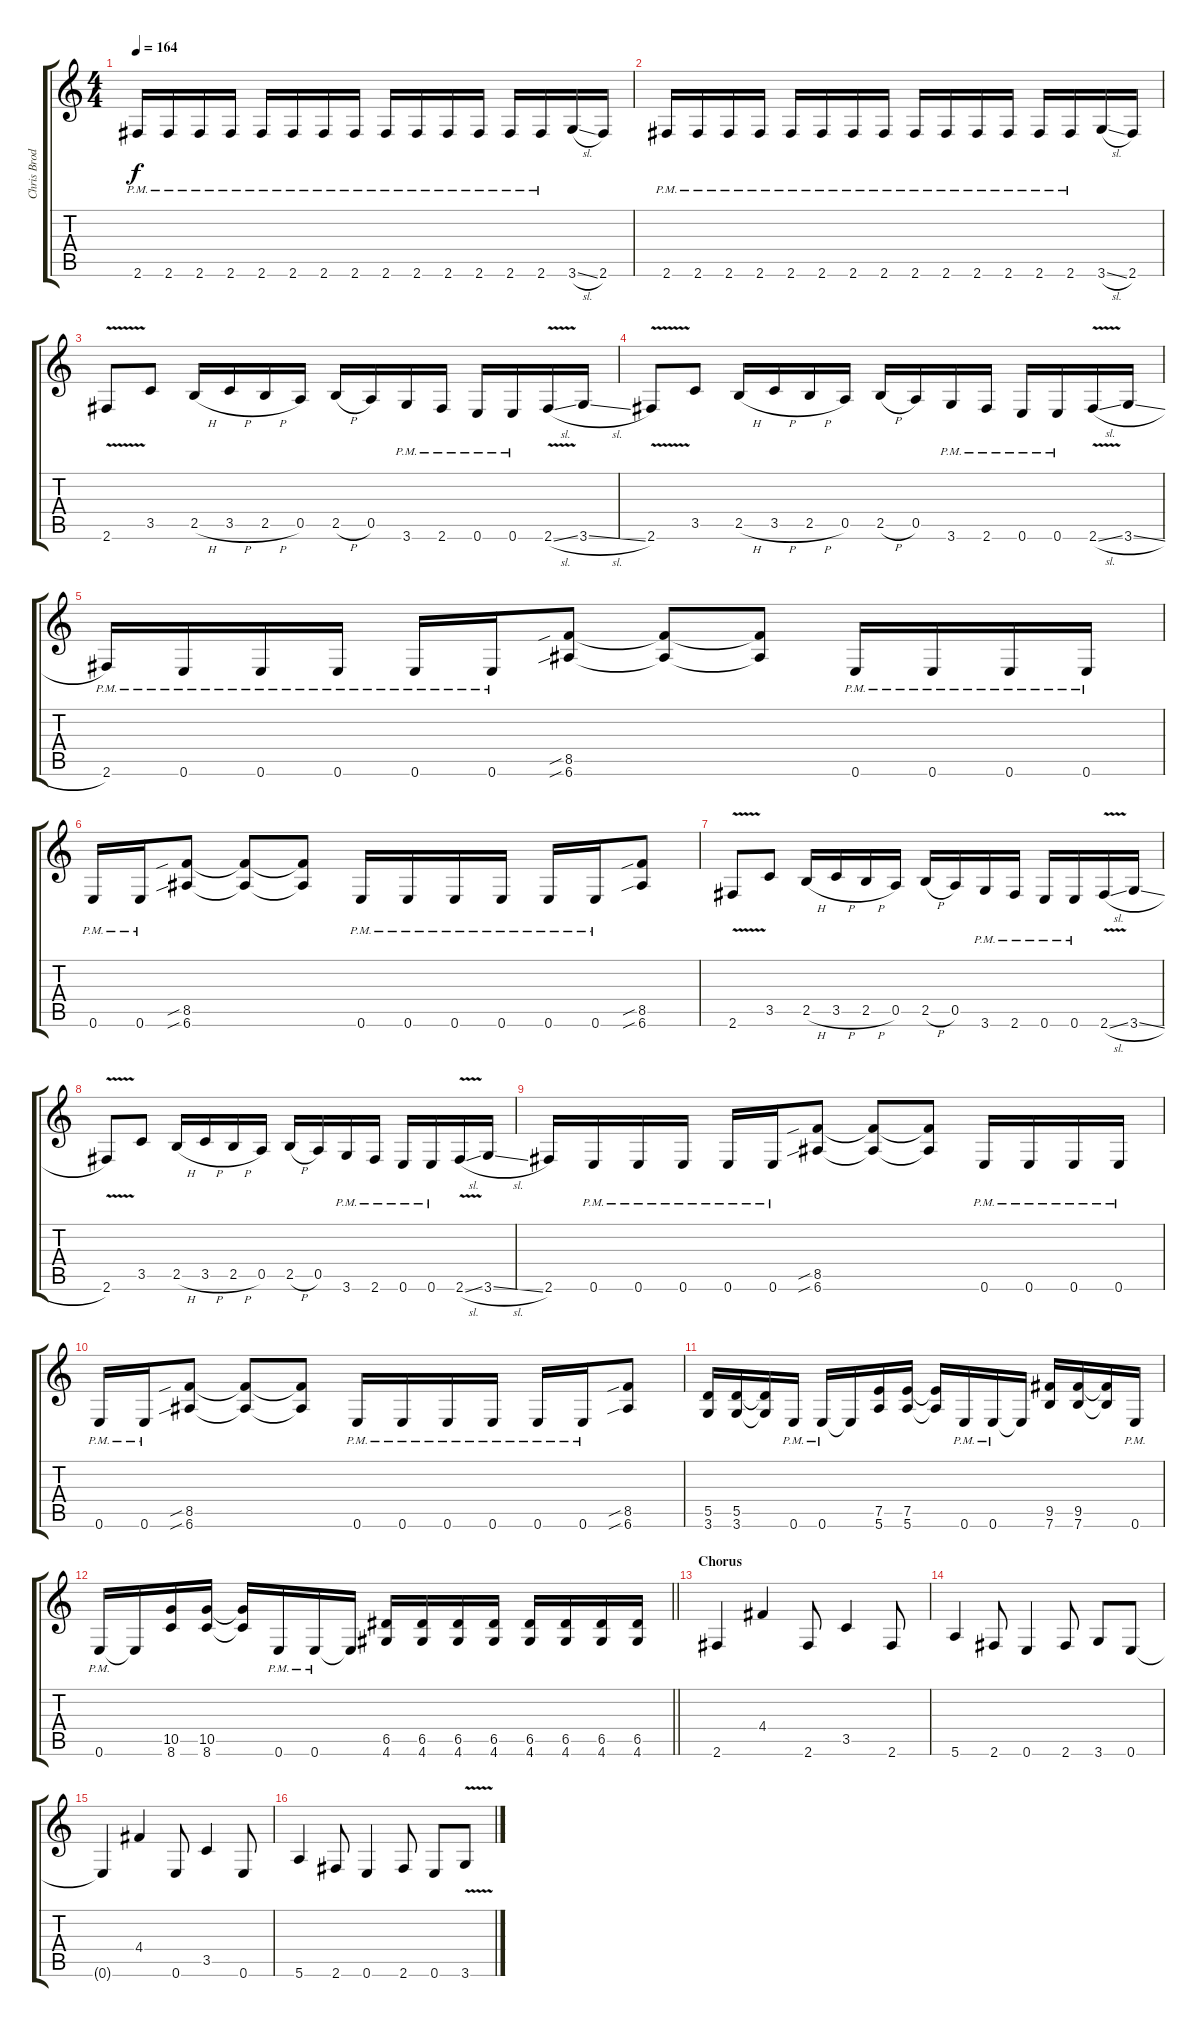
\track ("Chris Broderick" "Chris Brod") {instrument distortionguitar}
\staff {score tabs}
\tuning (E4 B3 G3 D3 A2 E2) {hide}
\ts (4 4)
\tempo 164
\clef g2
\ks c
2.6{pm}.16{dy f} 2.6{pm}.16 2.6{pm}.16 2.6{pm}.16 2.6{pm}.16 2.6{pm}.16 2.6{pm}.16 2.6{pm}.16 2.6{pm}.16 2.6{pm}.16 2.6{pm}.16 2.6{pm}.16 2.6{pm}.16 2.6{pm}.16 3.6{sl}.16 2.6.16 |
2.6{pm}.16 2.6{pm}.16 2.6{pm}.16 2.6{pm}.16 2.6{pm}.16 2.6{pm}.16 2.6{pm}.16 2.6{pm}.16 2.6{pm}.16 2.6{pm}.16 2.6{pm}.16 2.6{pm}.16 2.6{pm}.16 2.6{pm}.16 3.6{sl}.16 2.6.16 |
2.6{v}.8 3.5.8 2.5{h}.16 3.5{h}.16 2.5{h}.16 0.5.16 2.5{h}.16 0.5.16 3.6{pm}.16 2.6{pm}.16 0.6{pm}.16 0.6{pm}.16 2.6{v sl}.16 3.6{sl}.16 |
2.6{v}.8 3.5.8 2.5{h}.16 3.5{h}.16 2.5{h}.16 0.5.16 2.5{h}.16 0.5.16 3.6{pm}.16 2.6{pm}.16 0.6{pm}.16 0.6{pm}.16 2.6{v sl}.16 3.6{sl}.16 |
2.6{pm}.16 0.6{pm}.16 0.6{pm}.16 0.6{pm}.16 0.6{pm}.16 0.6{pm}.16 (8.5{sib} 6.6{sib}).8 (8.5{t} 6.6{t}).8 (8.5{t} 6.6{t}).8 0.6{pm}.16 0.6{pm}.16 0.6{pm}.16 0.6{pm}.16 |
0.6{pm}.16 0.6{pm}.16 (8.5{sib} 6.6{sib}).8 (8.5{t} 6.6{t}).8 (8.5{t} 6.6{t}).8 0.6{pm}.16 0.6{pm}.16 0.6{pm}.16 0.6{pm}.16 0.6{pm}.16 0.6{pm}.16 (8.5{sib} 6.6{sib}).8 |
2.6{v}.8 3.5.8 2.5{h}.16 3.5{h}.16 2.5{h}.16 0.5.16 2.5{h}.16 0.5.16 3.6{pm}.16 2.6{pm}.16 0.6{pm}.16 0.6{pm}.16 2.6{v sl}.16 3.6{sl}.16 |
2.6{v}.8 3.5.8 2.5{h}.16 3.5{h}.16 2.5{h}.16 0.5.16 2.5{h}.16 0.5.16 3.6{pm}.16 2.6{pm}.16 0.6{pm}.16 0.6{pm}.16 2.6{v sl}.16 3.6{sl}.16 |
2.6.16 0.6{pm}.16 0.6{pm}.16 0.6{pm}.16 0.6{pm}.16 0.6{pm}.16 (8.5{sib} 6.6{sib}).8 (8.5{t} 6.6{t}).8 (8.5{t} 6.6{t}).8 0.6{pm}.16 0.6{pm}.16 0.6{pm}.16 0.6{pm}.16 |
0.6{pm}.16 0.6{pm}.16 (8.5{sib} 6.6{sib}).8 (8.5{t} 6.6{t}).8 (8.5{t} 6.6{t}).8 0.6{pm}.16 0.6{pm}.16 0.6{pm}.16 0.6{pm}.16 0.6{pm}.16 0.6{pm}.16 (8.5{sib} 6.6{sib}).8 |
(5.5 3.6).16 (5.5 3.6).16 (5.5{t} 3.6{t}).16 0.6{pm}.16 0.6{pm}.16 0.6{t}.16 (7.5 5.6).16 (7.5 5.6).16 (7.5{t} 5.6{t}).16 0.6{pm}.16 0.6{pm}.16 0.6{t}.16 (9.5 7.6).16 (9.5 7.6).16 (9.5{t} 7.6{t}).16 0.6{pm}.16 |
\barLineRight lightlight
0.6{pm}.16 0.6{t}.16 (10.5 8.6).16 (10.5 8.6).16 (10.5{t} 8.6{t}).16 0.6{pm}.16 0.6{pm}.16 0.6{t}.16 (6.5 4.6).16 (6.5 4.6).16 (6.5 4.6).16 (6.5 4.6).16 (6.5 4.6).16 (6.5 4.6).16 (6.5 4.6).16 (6.5 4.6).16 |
\section ("" "Chorus")
2.6.4 4.4.4 2.6.8 3.5.4 2.6.8 |
5.6.4 2.6.8 0.6.4 2.6.8 3.6.8 0.6.8 |
0.6{t}.4 4.4.4 0.6.8 3.5.4 0.6.8 |
5.6.4 2.6.8 0.6.4 2.6.8 0.6.8 3.6{v}.8
